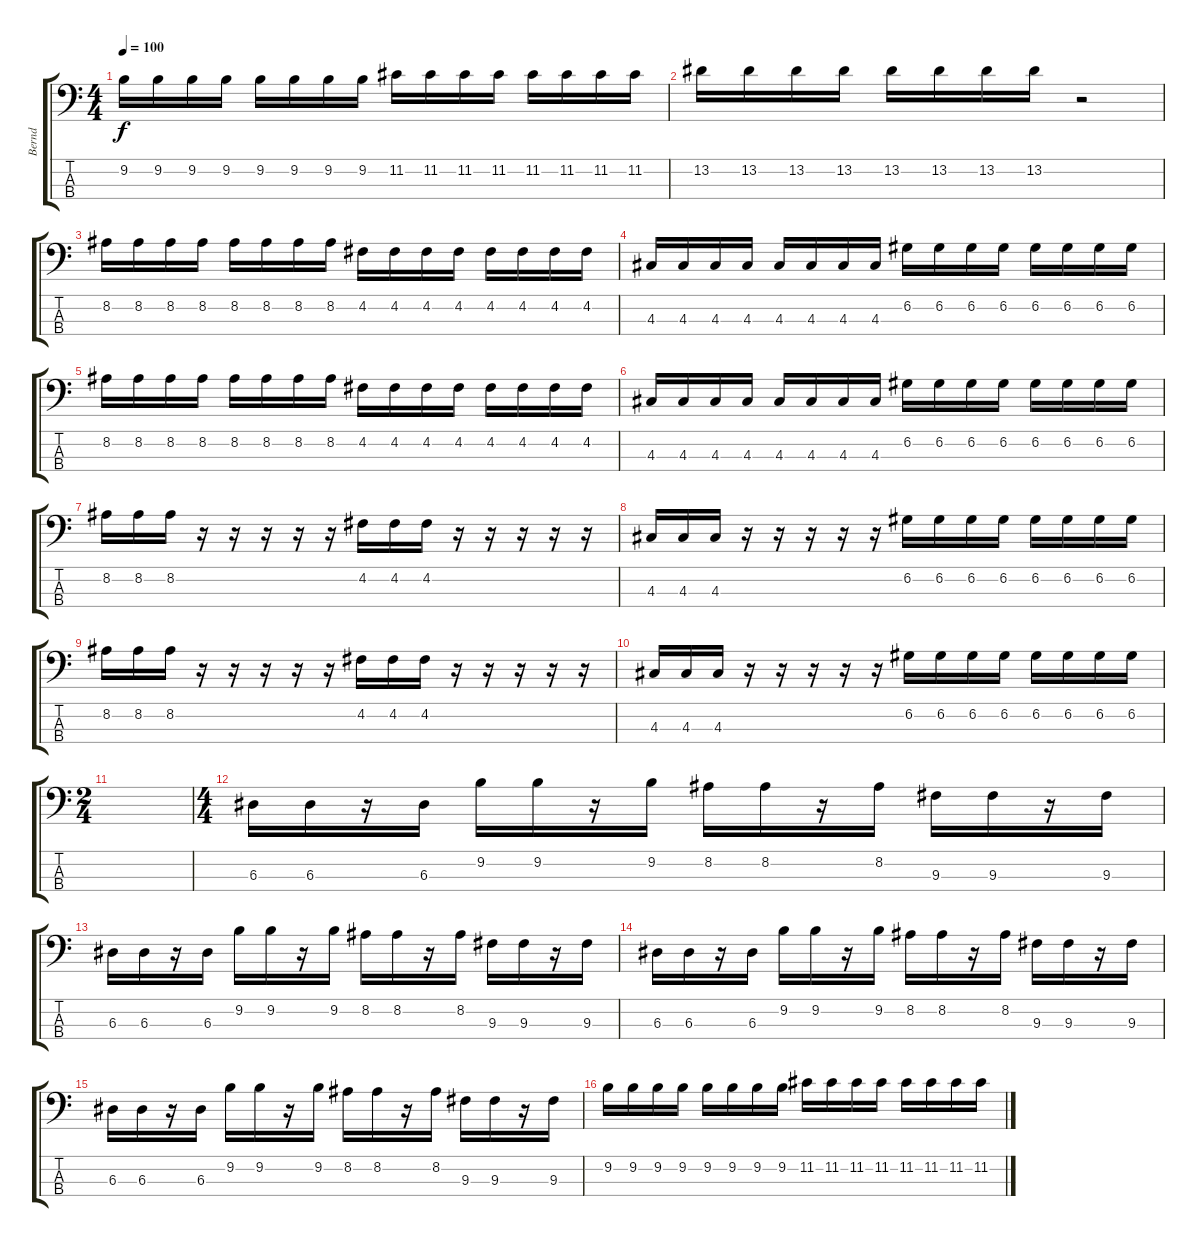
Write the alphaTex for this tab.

\track ("Bernd" "Bernd") {instrument electricbassfinger}
\staff {score tabs}
\tuning (G2 D2 A1 E1) {hide}
\ts (4 4)
\tempo 100
\clef f4
\ks c
9.2.16{dy f} 9.2.16 9.2.16 9.2.16 9.2.16 9.2.16 9.2.16 9.2.16 11.2.16 11.2.16 11.2.16 11.2.16 11.2.16 11.2.16 11.2.16 11.2.16 |
13.2.16 13.2.16 13.2.16 13.2.16 13.2.16 13.2.16 13.2.16 13.2.16 r.2 |
8.2.16 8.2.16 8.2.16 8.2.16 8.2.16 8.2.16 8.2.16 8.2.16 4.2.16 4.2.16 4.2.16 4.2.16 4.2.16 4.2.16 4.2.16 4.2.16 |
4.3.16 4.3.16 4.3.16 4.3.16 4.3.16 4.3.16 4.3.16 4.3.16 6.2.16 6.2.16 6.2.16 6.2.16 6.2.16 6.2.16 6.2.16 6.2.16 |
8.2.16 8.2.16 8.2.16 8.2.16 8.2.16 8.2.16 8.2.16 8.2.16 4.2.16 4.2.16 4.2.16 4.2.16 4.2.16 4.2.16 4.2.16 4.2.16 |
4.3.16 4.3.16 4.3.16 4.3.16 4.3.16 4.3.16 4.3.16 4.3.16 6.2.16 6.2.16 6.2.16 6.2.16 6.2.16 6.2.16 6.2.16 6.2.16 |
8.2.16 8.2.16 8.2.16 r.16 r.16 r.16 r.16 r.16 4.2.16 4.2.16 4.2.16 r.16 r.16 r.16 r.16 r.16 |
4.3.16 4.3.16 4.3.16 r.16 r.16 r.16 r.16 r.16 6.2.16 6.2.16 6.2.16 6.2.16 6.2.16 6.2.16 6.2.16 6.2.16 |
8.2.16 8.2.16 8.2.16 r.16 r.16 r.16 r.16 r.16 4.2.16 4.2.16 4.2.16 r.16 r.16 r.16 r.16 r.16 |
4.3.16 4.3.16 4.3.16 r.16 r.16 r.16 r.16 r.16 6.2.16 6.2.16 6.2.16 6.2.16 6.2.16 6.2.16 6.2.16 6.2.16 |
\ts (2 4)
|
\ts (4 4)
6.3.16 6.3.16 r.16 6.3.16 9.2.16 9.2.16 r.16 9.2.16 8.2.16 8.2.16 r.16 8.2.16 9.3.16 9.3.16 r.16 9.3.16 |
6.3.16 6.3.16 r.16 6.3.16 9.2.16 9.2.16 r.16 9.2.16 8.2.16 8.2.16 r.16 8.2.16 9.3.16 9.3.16 r.16 9.3.16 |
6.3.16 6.3.16 r.16 6.3.16 9.2.16 9.2.16 r.16 9.2.16 8.2.16 8.2.16 r.16 8.2.16 9.3.16 9.3.16 r.16 9.3.16 |
6.3.16 6.3.16 r.16 6.3.16 9.2.16 9.2.16 r.16 9.2.16 8.2.16 8.2.16 r.16 8.2.16 9.3.16 9.3.16 r.16 9.3.16 |
9.2.16 9.2.16 9.2.16 9.2.16 9.2.16 9.2.16 9.2.16 9.2.16 11.2.16 11.2.16 11.2.16 11.2.16 11.2.16 11.2.16 11.2.16 11.2.16
